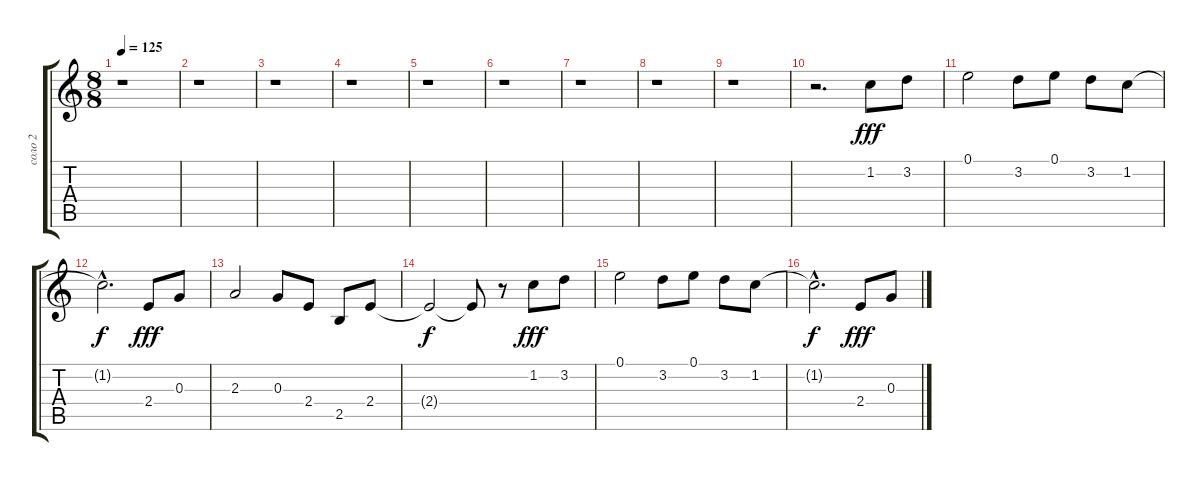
\track ("соло 2" "соло 2") {instrument overdrivenguitar}
\staff {score tabs}
\tuning (E4 B3 G3 D3 A2 E2) {hide}
\ts (8 8)
\tempo 125
\clef g2
\ks c
r.1{dy f} |
r.1 |
r.1 |
r.1 |
r.1 |
r.1 |
r.1 |
r.1 |
r.1 |
r.2{d} 1.2.8{dy fff} 3.2.8 |
0.1.2 3.2.8 0.1.8 3.2.8 1.2.8 |
1.2{hac t}.2{d dy f} 2.4.8{dy fff} 0.3.8 |
2.3.2 0.3.8 2.4.8 2.5.8 2.4.8 |
2.4{t}.2{dy f} 2.4{t}.8 r.8 1.2.8{dy fff} 3.2.8 |
0.1.2 3.2.8 0.1.8 3.2.8 1.2.8 |
1.2{hac t}.2{d dy f} 2.4.8{dy fff} 0.3.8
